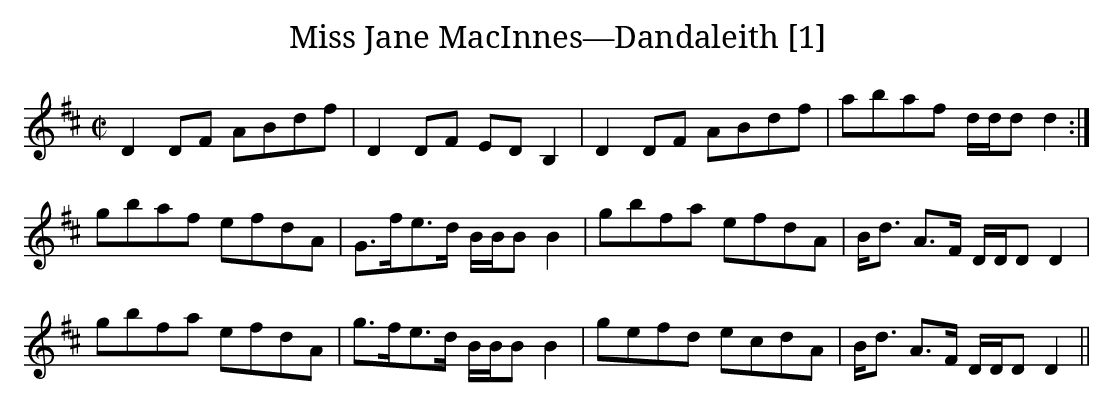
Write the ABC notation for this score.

X:1
T:Miss Jane MacInnes—Dandaleith [1]
L:1/8
M:C|
K:D
D2 DF ABdf|D2 DF ED B,2|D2 DF ABdf|abaf d/d/d d2:|
gbaf efdA|G>fe>d B/B/B B2|gbfa efdA|B<d A>F D/D/D D2|
gbfa efdA|g>fe>d B/B/B B2|gefd ecdA|B<d A>F D/D/D D2||
